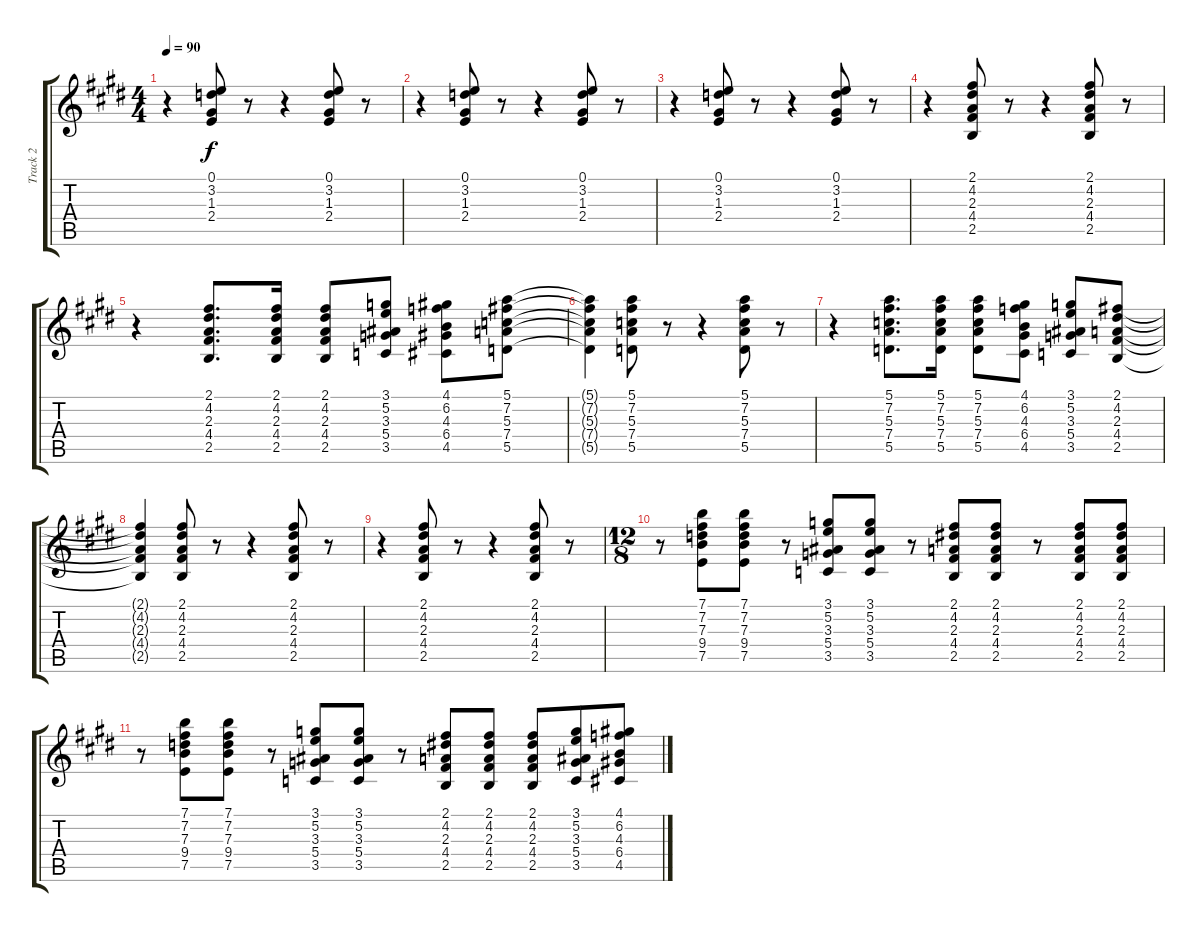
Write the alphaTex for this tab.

\track ("Track 2" "Track 2") {instrument electricguitarclean}
\staff {score tabs}
\tuning (E4 B3 G3 D3 A2 E2) {hide}
\ts (4 4)
\tempo 90
\clef g2
\ks e
r.4{dy f} (0.1 3.2 1.3 2.4).8 r.8 r.4 (0.1 3.2 1.3 2.4).8 r.8 |
r.4 (0.1 3.2 1.3 2.4).8 r.8 r.4 (0.1 3.2 1.3 2.4).8 r.8 |
r.4 (0.1 3.2 1.3 2.4).8 r.8 r.4 (0.1 3.2 1.3 2.4).8 r.8 |
r.4 (2.1 4.2 2.3 4.4 2.5).8 r.8 r.4 (2.1 4.2 2.3 4.4 2.5).8 r.8 |
r.4 (2.1 4.2 2.3 4.4 2.5).8{d} (2.1 4.2 2.3 4.4 2.5).16 (2.1 4.2 2.3 4.4 2.5).8 (3.1 5.2 3.3 5.4 3.5).8 (4.1 6.2 4.3 6.4 4.5).8 (5.1 7.2 5.3 7.4 5.5).8 |
(5.1{t} 7.2{t} 5.3{t} 7.4{t} 5.5{t}).4 (5.1 7.2 5.3 7.4 5.5).8 r.8 r.4 (5.1 7.2 5.3 7.4 5.5).8 r.8 |
r.4 (5.1 7.2 5.3 7.4 5.5).8{d} (5.1 7.2 5.3 7.4 5.5).16 (5.1 7.2 5.3 7.4 5.5).8 (4.1 6.2 4.3 6.4 4.5).8 (3.1 5.2 3.3 5.4 3.5).8 (2.1 4.2 2.3 4.4 2.5).8 |
(2.1{t} 4.2{t} 2.3{t} 4.4{t} 2.5{t}).4 (2.1 4.2 2.3 4.4 2.5).8 r.8 r.4 (2.1 4.2 2.3 4.4 2.5).8 r.8 |
r.4 (2.1 4.2 2.3 4.4 2.5).8 r.8 r.4 (2.1 4.2 2.3 4.4 2.5).8 r.8 |
\ts (12 8)
r.8 (7.1 7.2 7.3 9.4 7.5).8 (7.1 7.2 7.3 9.4 7.5).8 r.8 (3.1 5.2 3.3 5.4 3.5).8 (3.1 5.2 3.3 5.4 3.5).8 r.8 (2.1 4.2 2.3 4.4 2.5).8 (2.1 4.2 2.3 4.4 2.5).8 r.8 (2.1 4.2 2.3 4.4 2.5).8 (2.1 4.2 2.3 4.4 2.5).8 |
r.8 (7.1 7.2 7.3 9.4 7.5).8 (7.1 7.2 7.3 9.4 7.5).8 r.8 (3.1 5.2 3.3 5.4 3.5).8 (3.1 5.2 3.3 5.4 3.5).8 r.8 (2.1 4.2 2.3 4.4 2.5).8 (2.1 4.2 2.3 4.4 2.5).8 (2.1 4.2 2.3 4.4 2.5).8 (3.1 5.2 3.3 5.4 3.5).8 (4.1 6.2 4.3 6.4 4.5).8
